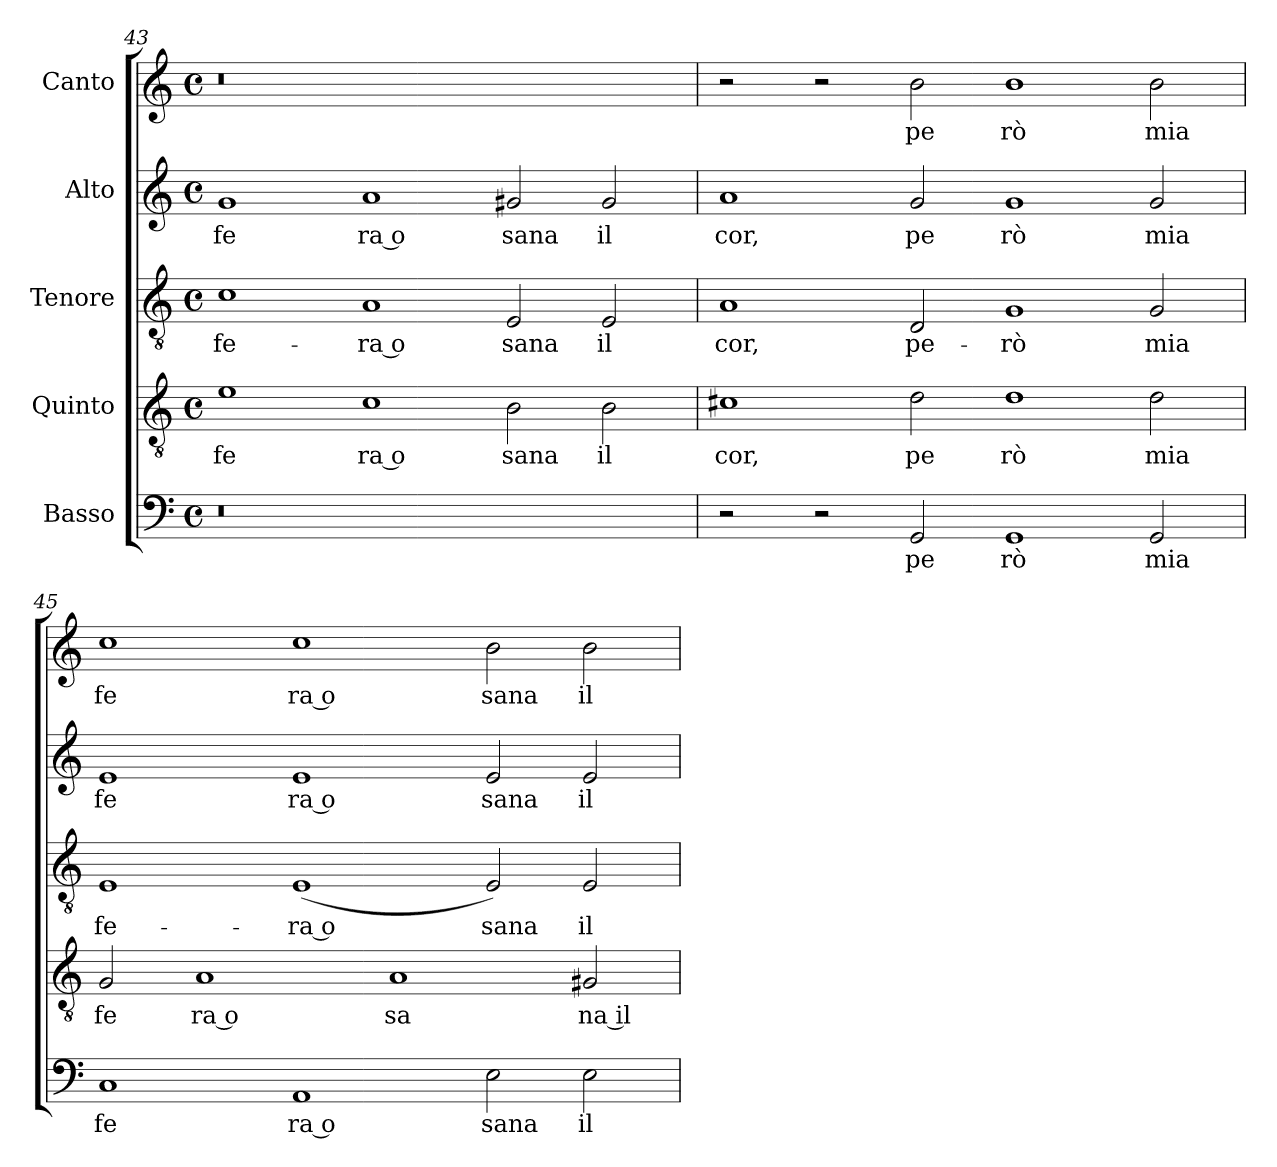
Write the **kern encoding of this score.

**kern	**text	**kern	**text	**kern	**text	**kern	**text	**kern	**text
*part5	*part5	*part4	*part4	*part3	*part3	*part2	*part2	*part1	*part1
*staff5	*staff5	*staff4	*staff4	*staff3	*staff3	*staff2	*staff2	*staff1	*staff1
*I"Basso	*	*I"Quinto	*	*I"Tenore	*	*I"Alto	*	*I"Canto	*
!!LO:LB:g=z
*clefF4	*	*clefGv2	*	*clefGv2	*	*clefG2	*	*clefG2	*
*M4/4	*	*M4/4	*	*M4/4	*	*M4/4	*	*M4/4	*
*met(c)	*	*met(c)	*	*met(c)	*	*met(c)	*	*met(c)	*
=43	=43	=43	=43	=43	=43	=43	=43	=43	=43
!	!	!	!LO:LY:b:cj	!	!LO:LY:b:cj	!	!LO:LY:b:cj	!	!
0.r	.	1e	fe	1c	fe-	1g	fe	0.r	.
!	!	!	!LO:LY:b:rj	!	!LO:LY:b:rj	!	!LO:LY:b:rj	!	!
.	.	1c	ra o	1A	-ra o	1a	ra o	.	.
!	!	!	!LO:LY:b	!	!LO:LY:b	!	!LO:LY:b	!	!
.	.	2B\	sana	2E/	sana	2g#X/	sana	.	.
!	!	!	!LO:LY:b	!	!LO:LY:b	!	!LO:LY:b	!	!
.	.	2B\	il	2E/	il	2g#/	il	.	.
=44	=44	=44	=44	=44	=44	=44	=44	=44	=44
!	!	!	!LO:LY:b:cj	!	!LO:LY:b:cj	!	!LO:LY:b:cj	!	!
2r	.	1c#X	cor,	1A	cor,	1a	cor,	2r	.
2r	.	.	.	.	.	.	.	2r	.
!	!LO:LY:b:cj	!	!LO:LY:b:cj	!	!LO:LY:b:cj	!	!LO:LY:b:cj	!	!LO:LY:b:cj
2GG/	pe	2d\	pe	2D/	pe-	2g/	pe	2b\	pe
!	!LO:LY:b:cj	!	!LO:LY:b:cj	!	!LO:LY:b:cj	!	!LO:LY:b:cj	!	!LO:LY:b:cj
1GG	rò	1d	rò	1G	-rò	1g	rò	1b	rò
!	!LO:LY:b:cj	!	!LO:LY:b:cj	!	!LO:LY:b:cj	!	!LO:LY:b:cj	!	!LO:LY:b:cj
2GG/	mia	2d\	mia	2G/	mia	2g/	mia	2b\	mia
=45	=45	=45	=45	=45	=45	=45	=45	=45	=45
!	!LO:LY:b:cj	!	!LO:LY:b:cj	!	!LO:LY:b:cj	!	!LO:LY:b:cj	!	!LO:LY:b:cj
1C	fe	2G/	fe	1E	fe-	1e	fe	1cc	fe
!	!	!	!LO:LY:b:rj	!	!	!	!	!	!
.	.	1A	ra o	.	.	.	.	.	.
!	!LO:LY:b:rj	!	!	!	!LO:LY:b:rj	!	!LO:LY:b:rj	!	!LO:LY:b:rj
1AA	ra o	.	.	(<1E	-ra o	(<1e	ra o	1cc	ra o
!	!	!	!LO:LY:b:cj	!	!	!	!	!	!
.	.	1A	sa	.	.	.	.	.	.
!	!LO:LY:b	!	!	!	!LO:LY:b	!	!LO:LY:b	!	!LO:LY:b
2E\	sana	.	.	2E/))	sana	2e/	sana	2b\	sana
!	!LO:LY:b	!	!LO:LY:b:rj	!	!LO:LY:b	!	!LO:LY:b	!	!LO:LY:b
2E\	il	2G#/	na il	2E/	il	2e/	il	2b\	il
=	=	=	=	=	=	=	=	=	=
*-	*-	*-	*-	*-	*-	*-	*-	*-	*-
